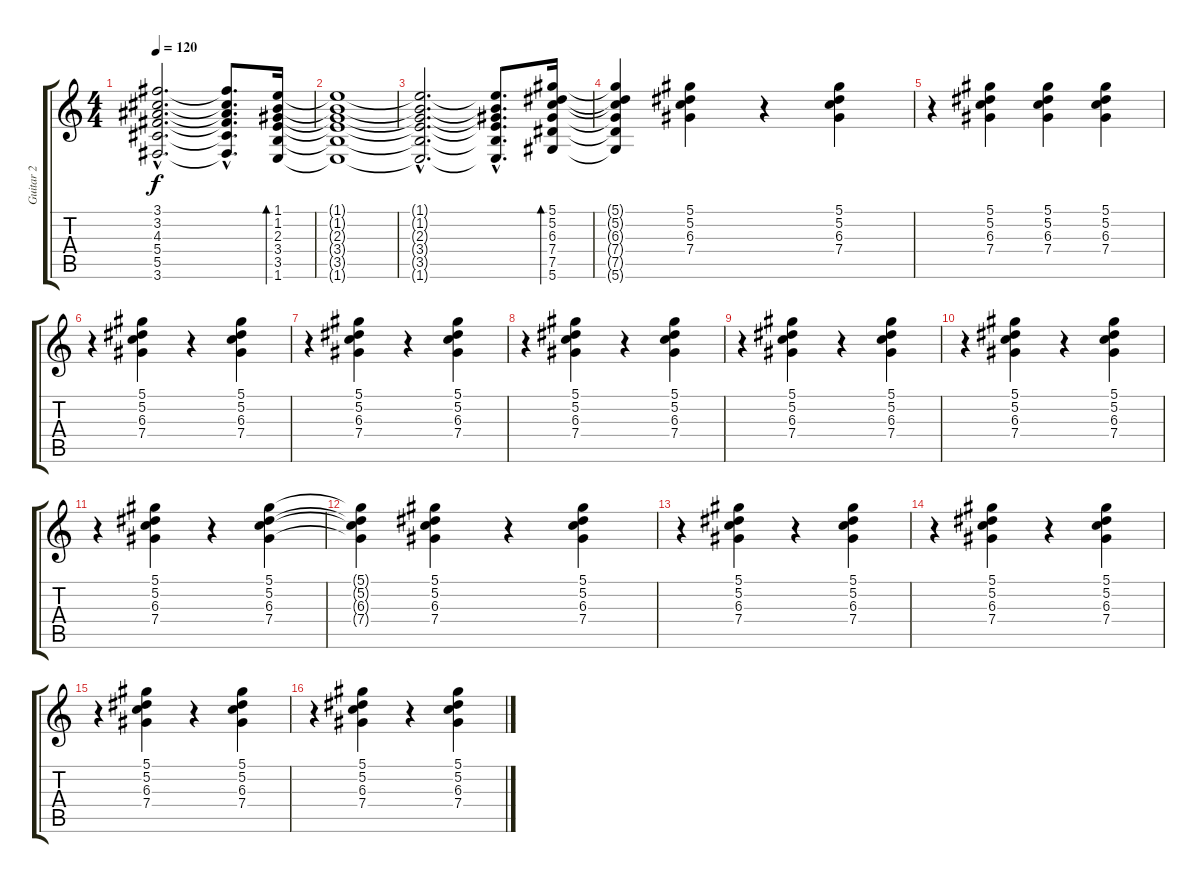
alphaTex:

\track ("Guitar 2" "Guitar 2") {instrument electricguitarclean}
\staff {score tabs}
\tuning (Eb4 Bb3 Gb3 Db3 Ab2 Eb2) {hide}
\ts (4 4)
\tempo 120
\clef g2
\ks c
(3.1{hac t} 3.2{hac t} 4.3{hac t} 5.4{hac t} 5.5{hac t} 3.6{hac t}).2{d dy f} (3.1{hac t} 3.2{hac t} 4.3{hac t} 5.4{hac t} 5.5{hac t} 3.6{hac t}).8{d} (1.1 1.2 2.3 3.4 3.5 1.6).16{bd 480} |
(1.1{t} 1.2{t} 2.3{t} 3.4{t} 3.5{t} 1.6{t}).1 |
(1.1{hac t} 1.2{hac t} 2.3{hac t} 3.4{hac t} 3.5{hac t} 1.6{hac t}).2{d} (1.1{hac t} 1.2{hac t} 2.3{hac t} 3.4{hac t} 3.5{hac t} 1.6{hac t}).8{d} (5.1 5.2 6.3 7.4 7.5 5.6).16{bd 480} |
(5.1{t} 5.2{t} 6.3{t} 7.4{t} 7.5{t} 5.6{t}).4 (5.1 5.2 6.3 7.4).4{volume 11} r.4 (5.1 5.2 6.3 7.4).4 |
r.4 (5.1 5.2 6.3 7.4).4 (5.1 5.2 6.3 7.4).4 (5.1 5.2 6.3 7.4).4 |
r.4 (5.1 5.2 6.3 7.4).4 r.4 (5.1 5.2 6.3 7.4).4 |
r.4 (5.1 5.2 6.3 7.4).4 r.4 (5.1 5.2 6.3 7.4).4 |
r.4 (5.1 5.2 6.3 7.4).4 r.4 (5.1 5.2 6.3 7.4).4 |
r.4 (5.1 5.2 6.3 7.4).4 r.4 (5.1 5.2 6.3 7.4).4 |
r.4 (5.1 5.2 6.3 7.4).4 r.4 (5.1 5.2 6.3 7.4).4 |
r.4 (5.1 5.2 6.3 7.4).4 r.4 (5.1 5.2 6.3 7.4).4 |
(5.1{t} 5.2{t} 6.3{t} 7.4{t}).4 (5.1 5.2 6.3 7.4).4 r.4 (5.1 5.2 6.3 7.4).4 |
r.4 (5.1 5.2 6.3 7.4).4 r.4 (5.1 5.2 6.3 7.4).4 |
r.4 (5.1 5.2 6.3 7.4).4 r.4 (5.1 5.2 6.3 7.4).4 |
r.4 (5.1 5.2 6.3 7.4).4 r.4 (5.1 5.2 6.3 7.4).4 |
r.4 (5.1 5.2 6.3 7.4).4 r.4 (5.1 5.2 6.3 7.4).4
